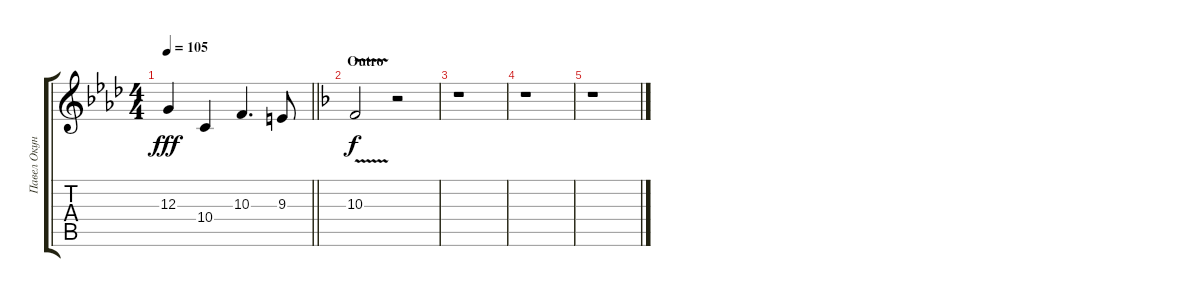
\track ("Павел Окунев" "Павел Окун") {instrument altosax}
\staff {score tabs}
\tuning (E4 B3 G3 D3 A2 E2) {hide}
\ts (4 4)
\tempo 105
\clef g2
\barLineRight lightlight
\ks ab
12.3.4{dy fff} 10.4.4 10.3.4{d} 9.3.8 |
\section ("" "Outro")
\ks f
10.3{v}.2{dy f} r.2 |
r.1 |
r.1 |
r.1
